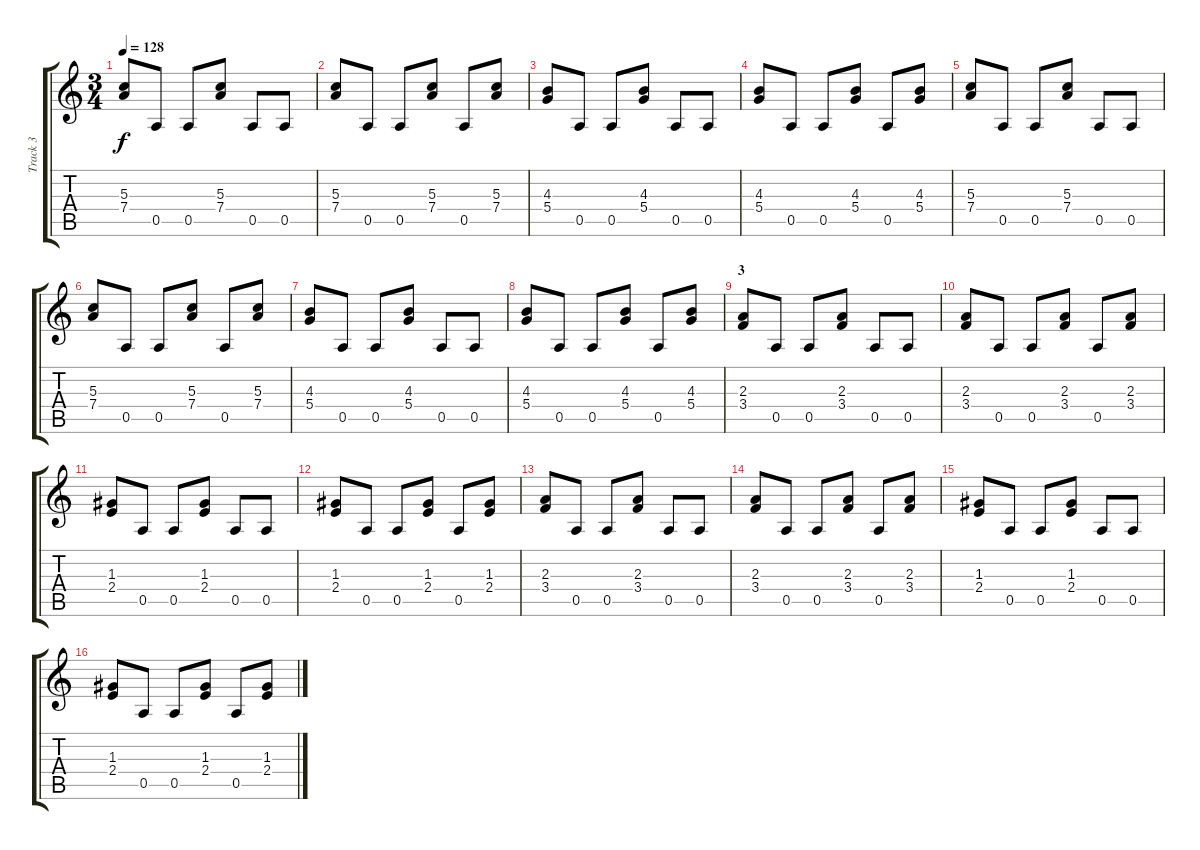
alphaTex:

\track ("Track 3" "Track 3") {instrument distortionguitar}
\staff {score tabs}
\tuning (E4 B3 G3 D3 A2 E2) {hide}
\ts (3 4)
\tempo 128
\clef g2
\ks c
(5.3 7.4).8{dy f volume 12} 0.5.8 0.5.8 (5.3 7.4).8 0.5.8 0.5.8 |
(5.3 7.4).8 0.5.8 0.5.8 (5.3 7.4).8 0.5.8 (5.3 7.4).8 |
(4.3 5.4).8 0.5.8 0.5.8 (4.3 5.4).8 0.5.8 0.5.8 |
(4.3 5.4).8 0.5.8 0.5.8 (4.3 5.4).8 0.5.8 (4.3 5.4).8 |
(5.3 7.4).8{volume 16} 0.5.8 0.5.8 (5.3 7.4).8 0.5.8 0.5.8 |
(5.3 7.4).8 0.5.8 0.5.8 (5.3 7.4).8 0.5.8 (5.3 7.4).8 |
(4.3 5.4).8 0.5.8 0.5.8 (4.3 5.4).8 0.5.8 0.5.8 |
(4.3 5.4).8 0.5.8 0.5.8 (4.3 5.4).8 0.5.8 (4.3 5.4).8 |
\section ("" "3")
(2.3 3.4).8 0.5.8 0.5.8 (2.3 3.4).8 0.5.8 0.5.8 |
(2.3 3.4).8 0.5.8 0.5.8 (2.3 3.4).8 0.5.8 (2.3 3.4).8 |
(1.3 2.4).8 0.5.8 0.5.8 (1.3 2.4).8 0.5.8 0.5.8 |
(1.3 2.4).8 0.5.8 0.5.8 (1.3 2.4).8 0.5.8 (1.3 2.4).8 |
(2.3 3.4).8 0.5.8 0.5.8 (2.3 3.4).8 0.5.8 0.5.8 |
(2.3 3.4).8 0.5.8 0.5.8 (2.3 3.4).8 0.5.8 (2.3 3.4).8 |
(1.3 2.4).8 0.5.8 0.5.8 (1.3 2.4).8 0.5.8 0.5.8 |
(1.3 2.4).8 0.5.8 0.5.8 (1.3 2.4).8 0.5.8 (1.3 2.4).8
